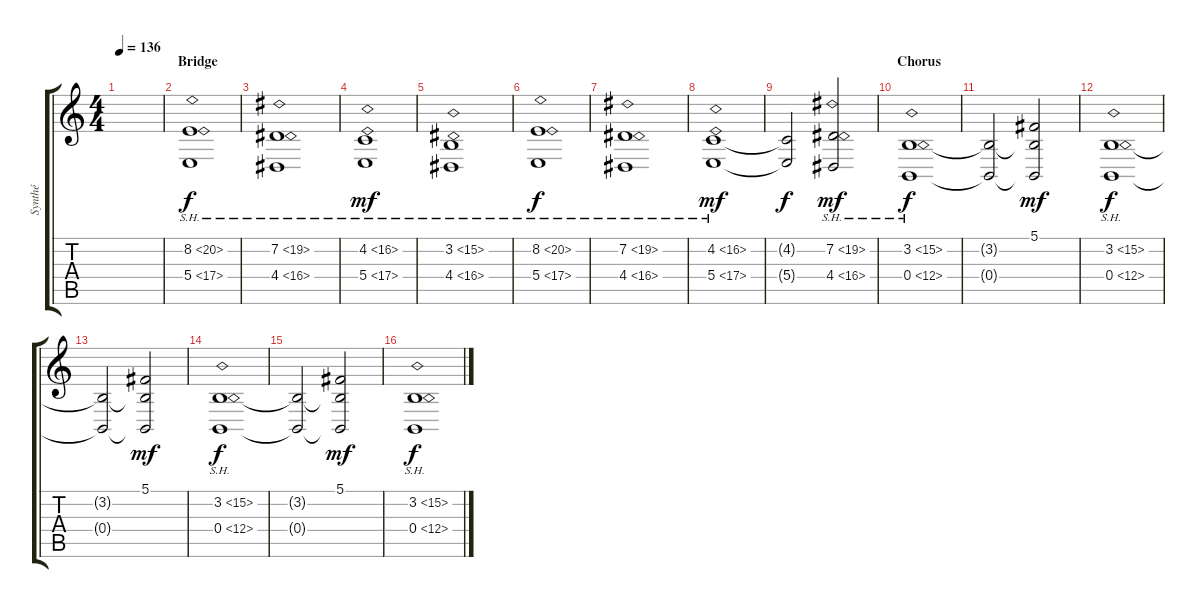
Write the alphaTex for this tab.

\track ("Synthé" "Synthé") {instrument synthstrings1}
\staff {score tabs}
\tuning (Db4 Ab3 E3 B2 Gb2 B1) {hide}
\ts (4 4)
\tempo 136
\clef g2
\ks c
|
\section ("" "Bridge")
(8.2{sh 12} 5.4{sh 12}).1 |
(7.2{sh 12} 4.4{sh 12}).1 |
(4.2{sh 12} 5.4{sh 12}).1{dy mf} |
(3.2{sh 12} 4.4{sh 12}).1 |
(8.2{sh 12} 5.4{sh 12}).1{dy f} |
(7.2{sh 12} 4.4{sh 12}).1 |
(4.2{sh 12} 5.4{sh 12}).1{dy mf} |
(4.2{t} 5.4{t}).2{dy f} (7.2{sh 12} 4.4{sh 12}).2{dy mf} |
\section ("" "Chorus")
(3.2{sh 12} 0.4{sh 12}).1{dy f} |
(3.2{t} 0.4{t}).2 (5.1 3.2{t} 0.4{t}).2{dy mf} |
(3.2{sh 12} 0.4{sh 12}).1{dy f} |
(3.2{t} 0.4{t}).2 (5.1 3.2{t} 0.4{t}).2{dy mf} |
(3.2{sh 12} 0.4{sh 12}).1{dy f} |
(3.2{t} 0.4{t}).2 (5.1 3.2{t} 0.4{t}).2{dy mf} |
(3.2{sh 12} 0.4{sh 12}).1{dy f}
